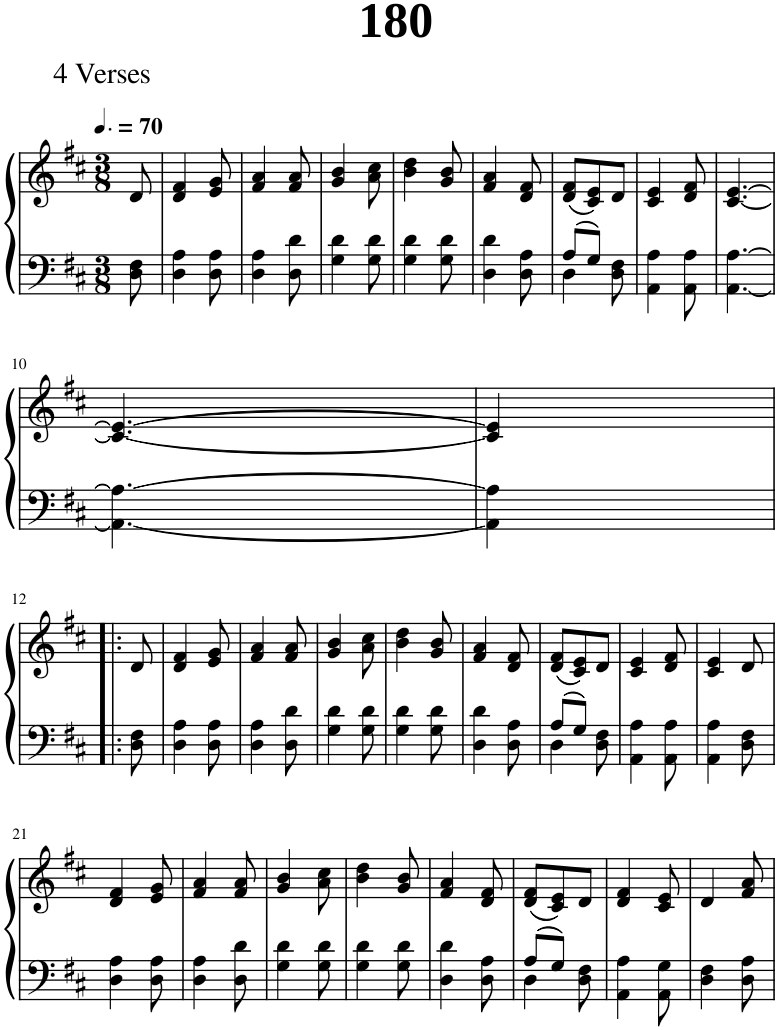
**kern	**kern
*part1	*part1
*staff2	*staff1
*I"Piano	*
*I'Pno.	*
*clefF4	*clefG2
*k[f#c#]	*k[f#c#]
*M3/8	*M3/8
*MM105	*MM105
=1	=1
8D\ 8F#\	8d/
=2	=2
4D\ 4A\	4d/ 4f#/
8D\ 8A\	8e/ 8g/
=3	=3
4D\ 4A\	4f#/ 4a/
8D\ 8d\	8f#/ 8a/
=4	=4
4G\ 4d\	4g/ 4b/
8G\ 8d\	8a\ 8cc#\
=5	=5
4G\ 4d\	4b\ 4dd\
8G\ 8d\	8g/ 8b/
=6	=6
4D\ 4d\	4f#/ 4a/
8D\ 8A\	8d/ 8f#/
=7	=7
*^	*
8A/L	4D\	(8d/ 8f#/L
8G/J	.	8c#/ 8e/)
8ryy	8D\ 8F#\	8d/J
*v	*v	*
=8	=8
4AA\ 4A\	4c#/ 4e/
8AA\ 8A\	8d/ 8f#/
=9	=9
[4.AA\ [4.A\	[4.c#/ [4.e/
!!LO:LB:g=z
=10	=10
4.AA\_ 4.A\_	4.c#/_ 4.e/_
=11	=11
4AA\] 4A\]	4c#/] 4e/]
!!LO:LB:g=z
=12!|:	=12!|:
8D\ 8F#\	8d/
=13	=13
4D\ 4A\	4d/ 4f#/
8D\ 8A\	8e/ 8g/
=14	=14
4D\ 4A\	4f#/ 4a/
8D\ 8d\	8f#/ 8a/
=15	=15
4G\ 4d\	4g/ 4b/
8G\ 8d\	8a\ 8cc#\
=16	=16
4G\ 4d\	4b\ 4dd\
8G\ 8d\	8g/ 8b/
=17	=17
4D\ 4d\	4f#/ 4a/
8D\ 8A\	8d/ 8f#/
=18	=18
*^	*
8A/L	4D\	(8d/ 8f#/L
8G/J	.	8c#/ 8e/)
8ryy	8D\ 8F#\	8d/J
*v	*v	*
=19	=19
4AA\ 4A\	4c#/ 4e/
8AA\ 8A\	8d/ 8f#/
=20	=20
4AA\ 4A\	4c#/ 4e/
8D\ 8F#\	8d/
!!LO:LB:g=z
=21	=21
4D\ 4A\	4d/ 4f#/
8D\ 8A\	8e/ 8g/
=22	=22
4D\ 4A\	4f#/ 4a/
8D\ 8d\	8f#/ 8a/
=23	=23
4G\ 4d\	4g/ 4b/
8G\ 8d\	8a\ 8cc#\
=24	=24
4G\ 4d\	4b\ 4dd\
8G\ 8d\	8g/ 8b/
=25	=25
4D\ 4d\	4f#/ 4a/
8D\ 8A\	8d/ 8f#/
=26	=26
*^	*
8A/L	4D\	(8d/ 8f#/L
8G/J	.	8c#/ 8e/)
8ryy	8D\ 8F#\	8d/J
*v	*v	*
=27	=27
4AA\ 4A\	4d/ 4f#/
8AA\ 8G\	8c#/ 8e/
=28	=28
4D\ 4F#\	4d/
8D\ 8A\	8f#/ 8a/
=	=
*-	*-
